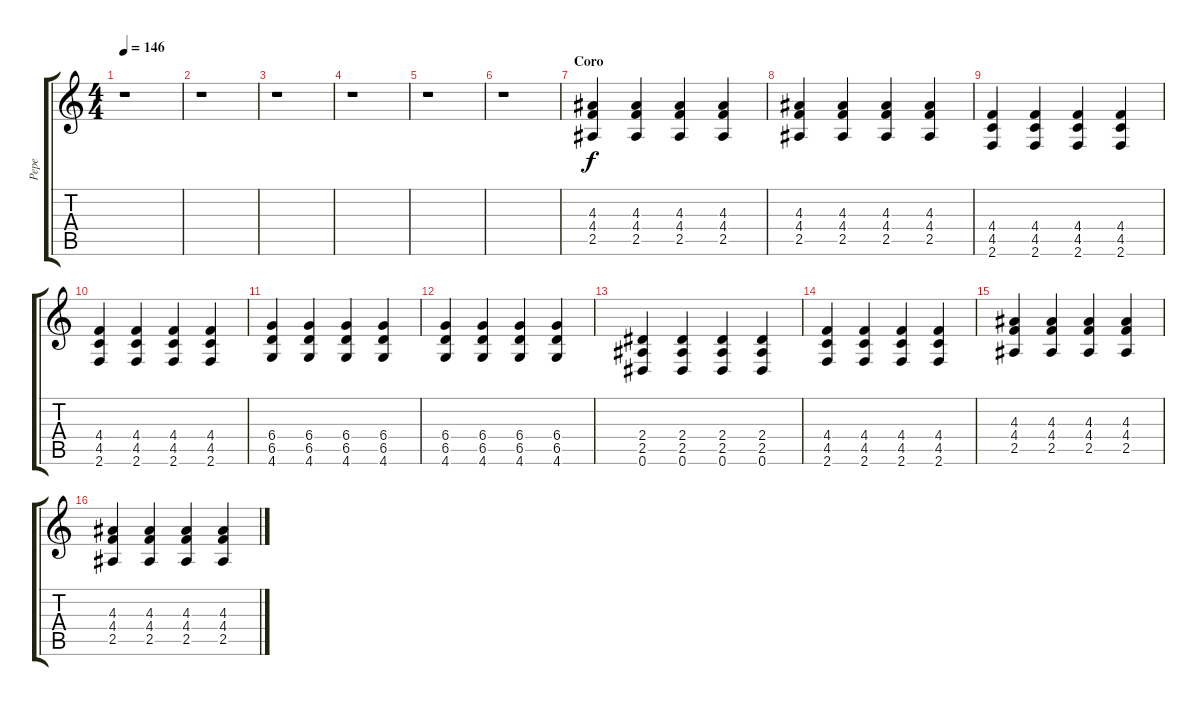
\track ("Pepe" "Pepe") {instrument distortionguitar}
\staff {score tabs}
\tuning (Eb4 Bb3 Gb3 Db3 Ab2 Eb2) {hide}
\ts (4 4)
\tempo 146
\clef g2
\ks c
r.1{dy f} |
r.1 |
r.1 |
r.1 |
r.1 |
r.1 |
\section ("" "Coro")
(4.3 4.4 2.5).4 (4.3 4.4 2.5).4 (4.3 4.4 2.5).4 (4.3 4.4 2.5).4 |
(4.3 4.4 2.5).4 (4.3 4.4 2.5).4 (4.3 4.4 2.5).4 (4.3 4.4 2.5).4 |
(4.4 4.5 2.6).4 (4.4 4.5 2.6).4 (4.4 4.5 2.6).4 (4.4 4.5 2.6).4 |
(4.4 4.5 2.6).4 (4.4 4.5 2.6).4 (4.4 4.5 2.6).4 (4.4 4.5 2.6).4 |
(6.4 6.5 4.6).4 (6.4 6.5 4.6).4 (6.4 6.5 4.6).4 (6.4 6.5 4.6).4 |
(6.4 6.5 4.6).4 (6.4 6.5 4.6).4 (6.4 6.5 4.6).4 (6.4 6.5 4.6).4 |
(2.4 2.5 0.6).4 (2.4 2.5 0.6).4 (2.4 2.5 0.6).4 (2.4 2.5 0.6).4 |
(4.4 4.5 2.6).4 (4.4 4.5 2.6).4 (4.4 4.5 2.6).4 (4.4 4.5 2.6).4 |
(4.3 4.4 2.5).4 (4.3 4.4 2.5).4 (4.3 4.4 2.5).4 (4.3 4.4 2.5).4 |
(4.3 4.4 2.5).4 (4.3 4.4 2.5).4 (4.3 4.4 2.5).4 (4.3 4.4 2.5).4
